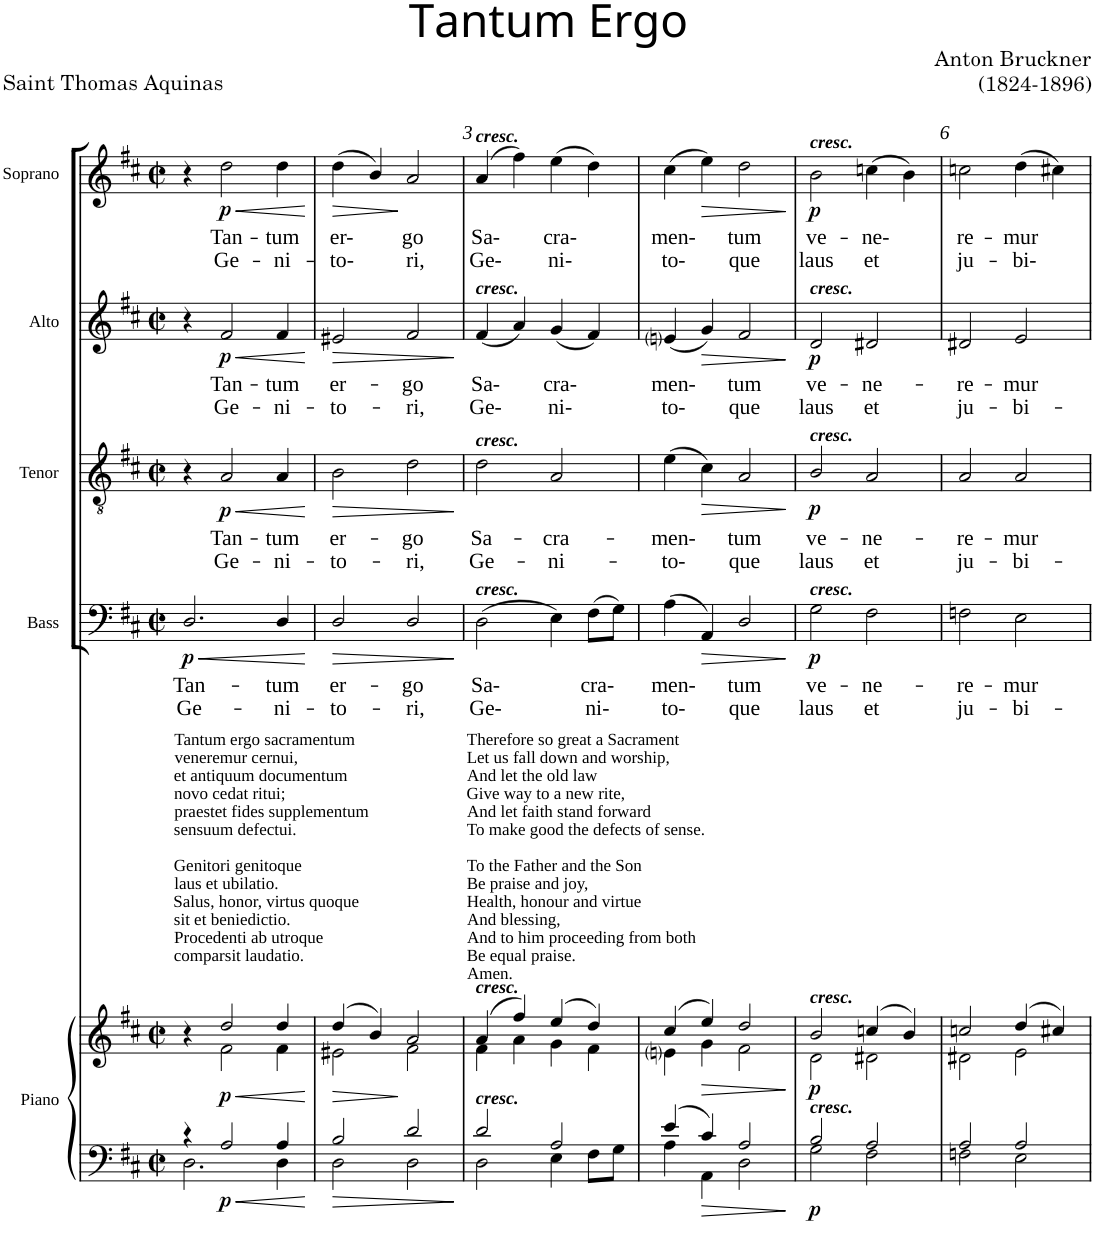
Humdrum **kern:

**kern	**kern	**dynam	**kern	**text	**text	**dynam	**kern	**text	**text	**dynam	**kern	**text	**text	**dynam	**kern	**text	**text	**dynam
*part5	*part5	*part5	*part4	*part4	*part4	*part4	*part3	*part3	*part3	*part3	*part2	*part2	*part2	*part2	*part1	*part1	*part1	*part1
*staff6	*staff5	*staff5/6	*staff4	*staff4	*staff4	*staff4	*staff3	*staff3	*staff3	*staff3	*staff2	*staff2	*staff2	*staff2	*staff1	*staff1	*staff1	*staff1
*I"Piano	*	*	*I"Bass	*	*	*	*I"Tenor	*	*	*	*I"Alto	*	*	*	*I"Soprano	*	*	*
*I'Pno.	*	*	*I'B.	*	*	*	*I'T.	*	*	*	*I'A.	*	*	*	*I'S.	*	*	*
*clefF4	*clefG2	*	*clefF4	*	*	*	*clefGv2	*	*	*	*clefG2	*	*	*	*clefG2	*	*	*
*k[f#c#]	*k[f#c#]	*	*k[f#c#]	*	*	*	*k[f#c#]	*	*	*	*k[f#c#]	*	*	*	*k[f#c#]	*	*	*
*D:	*D:	*	*D:	*	*	*	*D:	*	*	*	*D:	*	*	*	*D:	*	*	*
*M2/2	*M2/2	*	*M2/2	*	*	*	*M2/2	*	*	*	*M2/2	*	*	*	*M2/2	*	*	*
*met(c|)	*met(c|)	*	*met(c|)	*	*	*	*met(c|)	*	*	*	*met(c|)	*	*	*	*met(c|)	*	*	*
=1	=1	=1	=1	=1	=1	=1	=1	=1	=1	=1	=1	=1	=1	=1	=1	=1	=1	=1
*^	*^	*	*	*	*	*	*	*	*	*	*	*	*	*	*	*	*	*
!	!	!	!	!	!LO:TX:b:t=Tantum ergo sacramentum	!	!	!	!	!	!	!	!	!	!	!	!	!	!	!
!	!	!	!	!	!LO:TX:b:t=veneremur cernui,	!	!	!	!	!	!	!	!	!	!	!	!	!	!	!
!	!	!	!	!	!LO:TX:b:t=et antiquum documentum	!	!	!	!	!	!	!	!	!	!	!	!	!	!	!
!	!	!	!	!	!LO:TX:b:t=novo cedat ritui;	!	!	!	!	!	!	!	!	!	!	!	!	!	!	!
!	!	!	!	!	!LO:TX:b:t=praestet fides supplementum	!	!	!	!	!	!	!	!	!	!	!	!	!	!	!
!	!	!	!	!	!LO:TX:b:t=sensuum defectui.	!	!	!	!	!	!	!	!	!	!	!	!	!	!	!
!	!	!	!	!	!LO:TX:b:t=Genitori genitoque	!	!	!	!	!	!	!	!	!	!	!	!	!	!	!
!	!	!	!	!	!LO:TX:b:t=laus et ubilatio.	!	!	!	!	!	!	!	!	!	!	!	!	!	!	!
!	!	!	!	!	!LO:TX:b:t=Salus, honor, virtus quoque	!	!	!	!	!	!	!	!	!	!	!	!	!	!	!
!	!	!	!	!	!LO:TX:b:t=sit et beniedictio.	!	!	!	!	!	!	!	!	!	!	!	!	!	!	!
!	!	!	!	!	!LO:TX:b:t=Procedenti ab utroque	!	!	!	!	!	!	!	!	!	!	!	!	!	!	!
!	!	!	!	!	!LO:TX:b:t=comparsit laudatio.	!	!	!	!	!	!	!	!	!	!	!	!	!	!	!
!	!	!	!	!	!	!LO:LY:b	!LO:LY:b	!LO:HP:b	!	!	!	!	!	!	!	!	!	!	!	!
!	!	!	!	!	!	!	!	!LO:DY:n=1:b	!	!	!	!	!	!	!	!	!	!	!	!
4r	2.D\	4r	4ryy	.	2.D/	Tan-	-Ge-	< p	4r	.	.	.	4r	.	.	.	4r	.	.	.
!	!	!	!	!LO:HP:b	!	!	!	!	!	!LO:LY:b	!LO:LY:b	!LO:HP:b	!	!LO:LY:b	!LO:LY:b	!LO:HP:b	!	!LO:LY:b	!LO:LY:b	!LO:HP:b
!	!	!	!	!LO:DY:n=1:b=2	!	!	!	!	!	!	!	!	!	!	!	!	!	!	!	!
!	!	!	!	!LO:DY:n=2:b	!	!	!	!	!	!	!	!LO:DY:n=1:b	!	!	!	!LO:DY:n=1:b	!	!	!	!LO:DY:n=1:b
2A/	.	2dd/	2f#\	< p p	.	.	.	.	2A/	Tan-	-Ge-	< p	2f#/	Tan-	-Ge-	< p	2dd\	Tan-	-Ge-	< p
!	!	!	!	!	!	!LO:LY:b	!LO:LY:b	!	!	!LO:LY:b	!LO:LY:b	!	!	!LO:LY:b	!LO:LY:b	!	!	!LO:LY:b	!LO:LY:b	!
4A/	4D\	4dd/	4f#\	.	4D/	-tum	ni-	.	4A/	-tum	ni-	.	4f#/	-tum	ni-	.	4dd\	-tum	ni-	.
*v	*v	*	*	*	*	*	*	*	*	*	*	*	*	*	*	*	*	*	*	*
*	*v	*v	*	*	*	*	*	*	*	*	*	*	*	*	*	*	*	*	*
.	.	[	.	.	.	[	.	.	.	[	.	.	.	[	.	.	.	[
=2	=2	=2	=2	=2	=2	=2	=2	=2	=2	=2	=2	=2	=2	=2	=2	=2	=2	=2
*^	*	*	*	*	*	*	*	*	*	*	*	*	*	*	*	*	*	*
!	!	!	!LO:HP:b	!	!LO:LY:b	!LO:LY:b	!LO:HP:b	!	!LO:LY:b	!LO:LY:b	!LO:HP:b	!	!LO:LY:b	!LO:LY:b	!LO:HP:b	!	!LO:LY:b	!LO:LY:b	!LO:HP:b
*	*	*^	*	*	*	*	*	*	*	*	*	*	*	*	*	*	*	*	*
2B/	2D\	(>4dd/	2e#X\	>	2D/	-er-	-to-	>	2B\	-er-	-to-	>	2e#X/	-er-	-to-	>	(>4dd\	-er-	to-	>
.	.	4b/)	.	.	.	.	.	.	.	.	.	.	.	.	.	.	4b/)	.	.	.
!	!	!	!	!	!	!LO:LY:b	!LO:LY:b	!	!	!LO:LY:b	!LO:LY:b	!	!	!LO:LY:b	!LO:LY:b	!	!	!LO:LY:b	!LO:LY:b	!
2d/	2D\	2a/	2f#\	]	2D/	-go	ri,	.	2d\	-go	ri,	.	2f#/	-go	ri,	.	2a/	go	ri,	]
*v	*v	*	*	*	*	*	*	*	*	*	*	*	*	*	*	*	*	*	*	*
*	*v	*v	*	*	*	*	*	*	*	*	*	*	*	*	*	*	*	*	*
.	.	.	.	.	.	]	.	.	.	]	.	.	.	]	.	.	.	.
=3	=3	=3	=3	=3	=3	=3	=3	=3	=3	=3	=3	=3	=3	=3	=3	=3	=3	=3
*^	*^	*	*	*	*	*	*	*	*	*	*	*	*	*	*	*	*	*
!	!	!	!	!	!	!	!	!	!	!	!	!	!	!	!	!	!LO:TX:a:Bi:t=cresc.	!	!	!
!	!	!	!	!	!	!	!	!	!	!	!	!	!LO:TX:a:Bi:t=cresc.	!	!	!	!	!	!	!
!	!	!	!	!	!	!	!	!	!LO:TX:a:Bi:t=cresc.	!	!	!	!	!	!	!	!	!	!	!
!	!	!	!	!	!LO:TX:a:Bi:t=cresc.	!	!	!	!	!	!	!	!	!	!	!	!	!	!	!
!	!	!	!	!	!LO:TX:b:t=Therefore so great a Sacrament	!	!	!	!	!	!	!	!	!	!	!	!	!	!	!
!	!	!	!	!	!LO:TX:b:t=Let us fall down and worship,	!	!	!	!	!	!	!	!	!	!	!	!	!	!	!
!	!	!	!	!	!LO:TX:b:t=And let the old law	!	!	!	!	!	!	!	!	!	!	!	!	!	!	!
!	!	!	!	!	!LO:TX:b:t=Give way to a new rite,	!	!	!	!	!	!	!	!	!	!	!	!	!	!	!
!	!	!	!	!	!LO:TX:b:t=And let faith stand forward	!	!	!	!	!	!	!	!	!	!	!	!	!	!	!
!	!	!	!	!	!LO:TX:b:t=To make good the defects of sense.	!	!	!	!	!	!	!	!	!	!	!	!	!	!	!
!	!	!	!	!	!LO:TX:b:t=To the Father and the Son	!	!	!	!	!	!	!	!	!	!	!	!	!	!	!
!	!	!	!	!	!LO:TX:b:t=Be praise and joy,	!	!	!	!	!	!	!	!	!	!	!	!	!	!	!
!	!	!	!	!	!LO:TX:b:t=Health, honour and virtue	!	!	!	!	!	!	!	!	!	!	!	!	!	!	!
!	!	!	!	!	!LO:TX:b:t=And blessing,	!	!	!	!	!	!	!	!	!	!	!	!	!	!	!
!	!	!	!	!	!LO:TX:b:t=And to him proceeding from both	!	!	!	!	!	!	!	!	!	!	!	!	!	!	!
!	!	!	!	!	!LO:TX:b:t=Be equal praise.	!	!	!	!	!	!	!	!	!	!	!	!	!	!	!
!	!	!	!	!	!LO:TX:b:t=Amen.	!	!	!	!	!	!	!	!	!	!	!	!	!	!	!
!	!	!LO:TX:a:Bi:t=cresc.	!	!	!	!	!	!	!	!	!	!	!	!	!	!	!	!	!	!
!LO:TX:a:Bi:t=cresc.	!	!	!	!	!	!	!	!	!	!	!	!	!	!	!	!	!	!	!	!
!	!	!	!	!	!	!LO:LY:b	!LO:LY:b	!	!	!LO:LY:b	!LO:LY:b	!	!	!LO:LY:b	!LO:LY:b	!	!	!LO:LY:b	!LO:LY:b	!
2d/	2D\	(4a/	4f#\	.	(>2D\	Sa-	Ge-	.	2d\	Sa-	-Ge-	.	(<4f#/	Sa-	Ge-	.	(4a/	Sa-	Ge-	.
.	.	4ff#/)	4a\	.	.	.	.	.	.	.	.	.	4a/)	.	.	.	4ff#\)	.	.	.
!	!	!	!	!	!	!	!	!	!	!LO:LY:b	!LO:LY:b	!	!	!LO:LY:b	!LO:LY:b	!	!	!LO:LY:b	!LO:LY:b	!
2A/	4E\	(>4ee/	4g\	.	4E\)	.	.	.	2A/	-cra-	-ni-	.	(<4g/	cra-	ni-	.	(>4ee\	cra-	ni-	.
!	!	!	!	!	!	!LO:LY:b	!LO:LY:b	!	!	!	!	!	!	!	!	!	!	!	!	!
.	8F#\L	4dd/)	4f#\	.	(>8F#\L	cra-	ni-	.	.	.	.	.	4f#/)	.	.	.	4dd\)	.	.	.
.	8G\J	.	.	.	8G\J)	.	.	.	.	.	.	.	.	.	.	.	.	.	.	.
=4	=4	=4	=4	=4	=4	=4	=4	=4	=4	=4	=4	=4	=4	=4	=4	=4	=4	=4	=4	=4
!	!	!	!	!	!	!LO:LY:b	!LO:LY:b	!	!	!LO:LY:b	!LO:LY:b	!	!	!LO:LY:b	!LO:LY:b	!	!	!LO:LY:b	!LO:LY:b	!
4e/	4A\	(>4cc#/	4eni\	.	(4A\	men-	to-	.	(>4e\	-men-	to-	.	(<4eni/	men-	to-	.	(>4cc#\	men-	to-	.
!	!	!	!	!LO:HP:b	!	!	!	!LO:HP:b	!	!	!	!LO:HP:b	!	!	!	!LO:HP:b	!	!	!	!LO:HP:b
4c#/	4AA\	4ee/)	4g\	>	4AA/)	.	.	>	4c#\)	.	.	>	4g/)	.	.	>	4ee\)	.	.	>
!	!	!	!	!	!	!LO:LY:b	!LO:LY:b	!	!	!LO:LY:b	!LO:LY:b	!	!	!LO:LY:b	!LO:LY:b	!	!	!LO:LY:b	!LO:LY:b	!
2A/	2D\	2dd/	2f#\	.	2D/	tum	que	.	2A/	tum	que	.	2f#/	tum	que	.	2dd\	tum	que	.
*v	*v	*	*	*	*	*	*	*	*	*	*	*	*	*	*	*	*	*	*	*
*	*v	*v	*	*	*	*	*	*	*	*	*	*	*	*	*	*	*	*	*
.	.	]	.	.	.	]	.	.	.	]	.	.	.	]	.	.	.	]
=5	=5	=5	=5	=5	=5	=5	=5	=5	=5	=5	=5	=5	=5	=5	=5	=5	=5	=5
*^	*^	*	*	*	*	*	*	*	*	*	*	*	*	*	*	*	*	*
!	!	!	!	!	!	!	!	!	!	!	!	!	!	!	!	!	!LO:TX:a:Bi:t=cresc.	!	!	!
!	!	!	!	!	!	!	!	!	!	!	!	!	!LO:TX:a:Bi:t=cresc.	!	!	!	!	!	!	!
!	!	!	!	!	!	!	!	!	!LO:TX:a:Bi:t=cresc.	!	!	!	!	!	!	!	!	!	!	!
!	!	!	!	!	!LO:TX:a:Bi:t=cresc.	!	!	!	!	!	!	!	!	!	!	!	!	!	!	!
!	!	!LO:TX:a:Bi:t=cresc.	!	!	!	!	!	!	!	!	!	!	!	!	!	!	!	!	!	!
!LO:TX:a:Bi:t=cresc.	!	!	!	!	!	!	!	!	!	!	!	!	!	!	!	!	!	!	!	!
!	!	!	!	!LO:DY:b=2	!	!LO:LY:b	!LO:LY:b	!	!	!LO:LY:b	!LO:LY:b	!	!	!LO:LY:b	!LO:LY:b	!	!	!LO:LY:b	!LO:LY:b	!
!	!	!	!	!LO:DY:n=1:b	!	!	!	!LO:DY:b	!	!	!	!LO:DY:b	!	!	!	!LO:DY:b	!	!	!	!LO:DY:b
2B/	2G\	2b/	2d\	p p	2G\	ve-	-laus	p	2B/	ve-	-laus	p	2d/	ve-	-laus	p	2b\	ve-	-laus	p
!	!	!	!	!	!	!LO:LY:b	!LO:LY:b	!	!	!LO:LY:b	!LO:LY:b	!	!	!LO:LY:b	!LO:LY:b	!	!	!LO:LY:b	!LO:LY:b	!
2A/	2F#\	(>4ccn/	2d#X\	.	2F#\	ne-	-et	.	2A/	ne-	-et	.	2d#X/	ne-	-et	.	(>4ccn\	ne-	et	.
.	.	4b/)	.	.	.	.	.	.	.	.	.	.	.	.	.	.	4b\)	.	.	.
=6	=6	=6	=6	=6	=6	=6	=6	=6	=6	=6	=6	=6	=6	=6	=6	=6	=6	=6	=6	=6
!	!	!	!	!	!	!LO:LY:b	!LO:LY:b	!	!	!LO:LY:b	!LO:LY:b	!	!	!LO:LY:b	!LO:LY:b	!	!	!LO:LY:b	!LO:LY:b	!
2A/	2Fn\	2ccn/	2d#X\	.	2Fn\	re-	-ju-	.	2A/	re-	-ju-	.	2d#X/	re-	-ju-	.	2ccn\	re-	-ju-	.
!	!	!	!	!	!	!LO:LY:b	!LO:LY:b	!	!	!LO:LY:b	!LO:LY:b	!	!	!LO:LY:b	!LO:LY:b	!	!	!LO:LY:b	!LO:LY:b	!
2A/	2E\	(>4dd/	2e\	.	2E\	-mur	bi-	.	2A/	-mur	bi-	.	2e/	-mur	bi-	.	(>4dd\	-mur	bi-	.
.	.	4cc#X/)	.	.	.	.	.	.	.	.	.	.	.	.	.	.	4cc#X\)	.	.	.
*v	*v	*	*	*	*	*	*	*	*	*	*	*	*	*	*	*	*	*	*	*
*	*v	*v	*	*	*	*	*	*	*	*	*	*	*	*	*	*	*	*	*
=	=	=	=	=	=	=	=	=	=	=	=	=	=	=	=	=	=	=
*-	*-	*-	*-	*-	*-	*-	*-	*-	*-	*-	*-	*-	*-	*-	*-	*-	*-	*-
